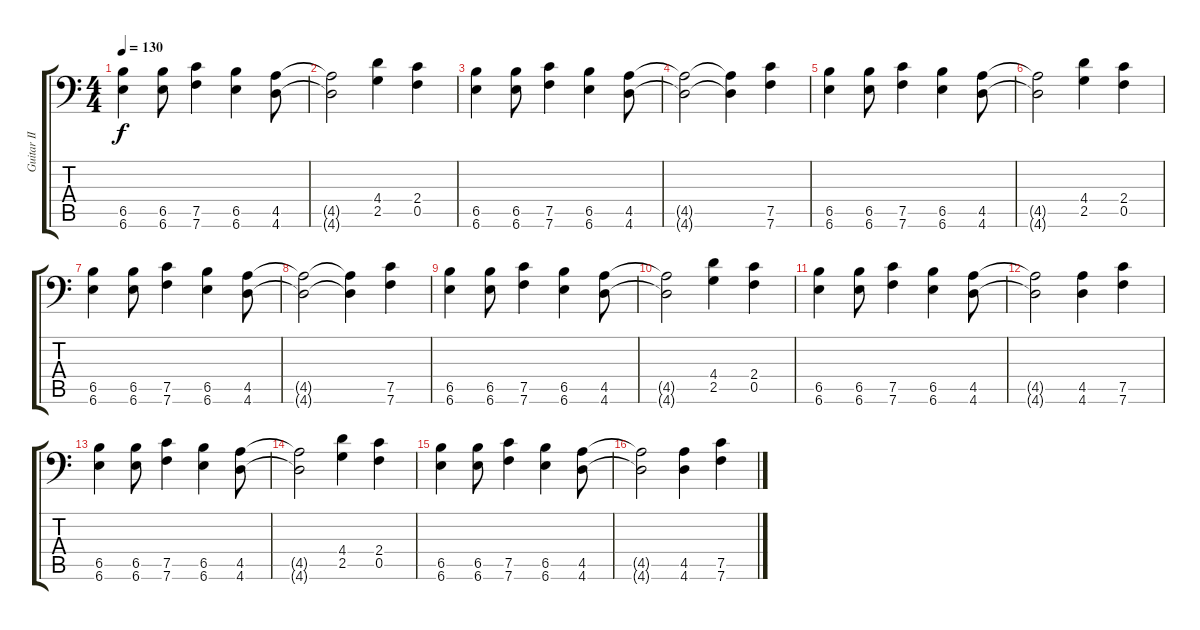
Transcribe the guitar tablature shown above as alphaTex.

\track ("Guitar II" "Guitar II") {instrument distortionguitar}
\staff {score tabs}
\tuning (C4 G3 Eb3 Bb2 F2 Bb1) {hide}
\ts (4 4)
\tempo 130
\clef f4
\ks c
(6.5 6.6).4{dy f} (6.5 6.6).8 (7.5 7.6).4 (6.5 6.6).4 (4.5 4.6).8 |
(4.5{t} 4.6{t}).2 (4.4 2.5).4 (2.4 0.5).4 |
(6.5 6.6).4 (6.5 6.6).8 (7.5 7.6).4 (6.5 6.6).4 (4.5 4.6).8 |
(4.5{t} 4.6{t}).2 (4.5{t} 4.6{t}).4 (7.5 7.6).4 |
(6.5 6.6).4 (6.5 6.6).8 (7.5 7.6).4 (6.5 6.6).4 (4.5 4.6).8 |
(4.5{t} 4.6{t}).2 (4.4 2.5).4 (2.4 0.5).4 |
(6.5 6.6).4 (6.5 6.6).8 (7.5 7.6).4 (6.5 6.6).4 (4.5 4.6).8 |
(4.5{t} 4.6{t}).2 (4.5{t} 4.6{t}).4 (7.5 7.6).4 |
(6.5 6.6).4 (6.5 6.6).8 (7.5 7.6).4 (6.5 6.6).4 (4.5 4.6).8 |
(4.5{t} 4.6{t}).2 (4.4 2.5).4 (2.4 0.5).4 |
(6.5 6.6).4 (6.5 6.6).8 (7.5 7.6).4 (6.5 6.6).4 (4.5 4.6).8 |
(4.5{t} 4.6{t}).2 (4.5 4.6).4 (7.5 7.6).4 |
(6.5 6.6).4 (6.5 6.6).8 (7.5 7.6).4 (6.5 6.6).4 (4.5 4.6).8 |
(4.5{t} 4.6{t}).2 (4.4 2.5).4 (2.4 0.5).4 |
(6.5 6.6).4 (6.5 6.6).8 (7.5 7.6).4 (6.5 6.6).4 (4.5 4.6).8 |
(4.5{t} 4.6{t}).2 (4.5 4.6).4 (7.5 7.6).4
